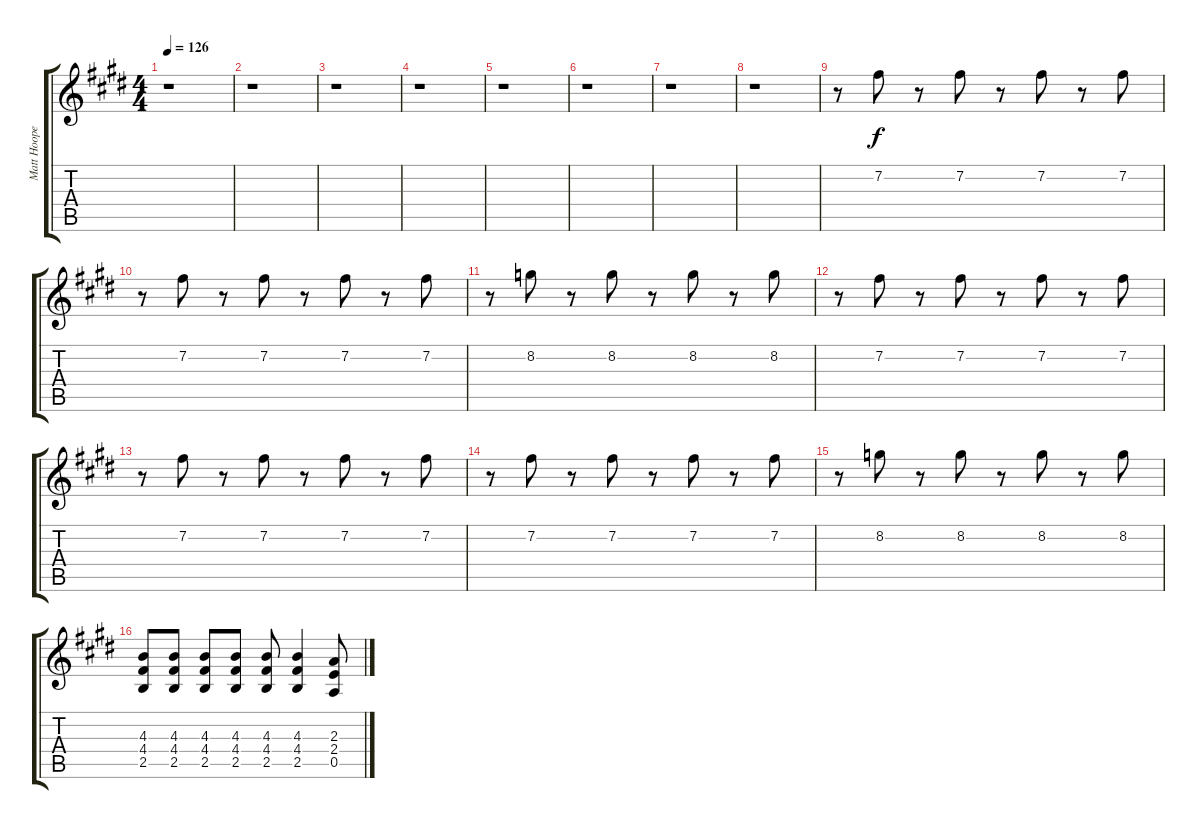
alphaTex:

\track ("Matt Hoopes" "Matt Hoope") {instrument distortionguitar}
\staff {score tabs}
\tuning (E4 B3 G3 D3 A2 E2) {hide}
\ts (4 4)
\tempo 126
\clef g2
\ks e
r.1{dy f instrument distortionguitar} |
r.1 |
r.1 |
\ks c#minor
r.1 |
\ks e
r.1 |
\ks c#minor
r.1 |
\ks e
r.1 |
\ks c#minor
r.1 |
\ks e
r.8 7.2.8 r.8 7.2.8 r.8 7.2.8 r.8 7.2.8 |
\ks c#minor
r.8 7.2.8 r.8 7.2.8 r.8 7.2.8 r.8 7.2.8 |
r.8 8.2.8 r.8 8.2.8 r.8 8.2.8 r.8 8.2.8 |
r.8 7.2.8 r.8 7.2.8 r.8 7.2.8 r.8 7.2.8 |
\ks e
r.8 7.2.8 r.8 7.2.8 r.8 7.2.8 r.8 7.2.8 |
\ks c#minor
r.8 7.2.8 r.8 7.2.8 r.8 7.2.8 r.8 7.2.8 |
r.8 8.2.8 r.8 8.2.8 r.8 8.2.8 r.8 8.2.8 |
(4.3 4.4 2.5).8 (4.3 4.4 2.5).8 (4.3 4.4 2.5).8 (4.3 4.4 2.5).8 (4.3 4.4 2.5).8 (4.3 4.4 2.5).4 (2.3 2.4 0.5).8
